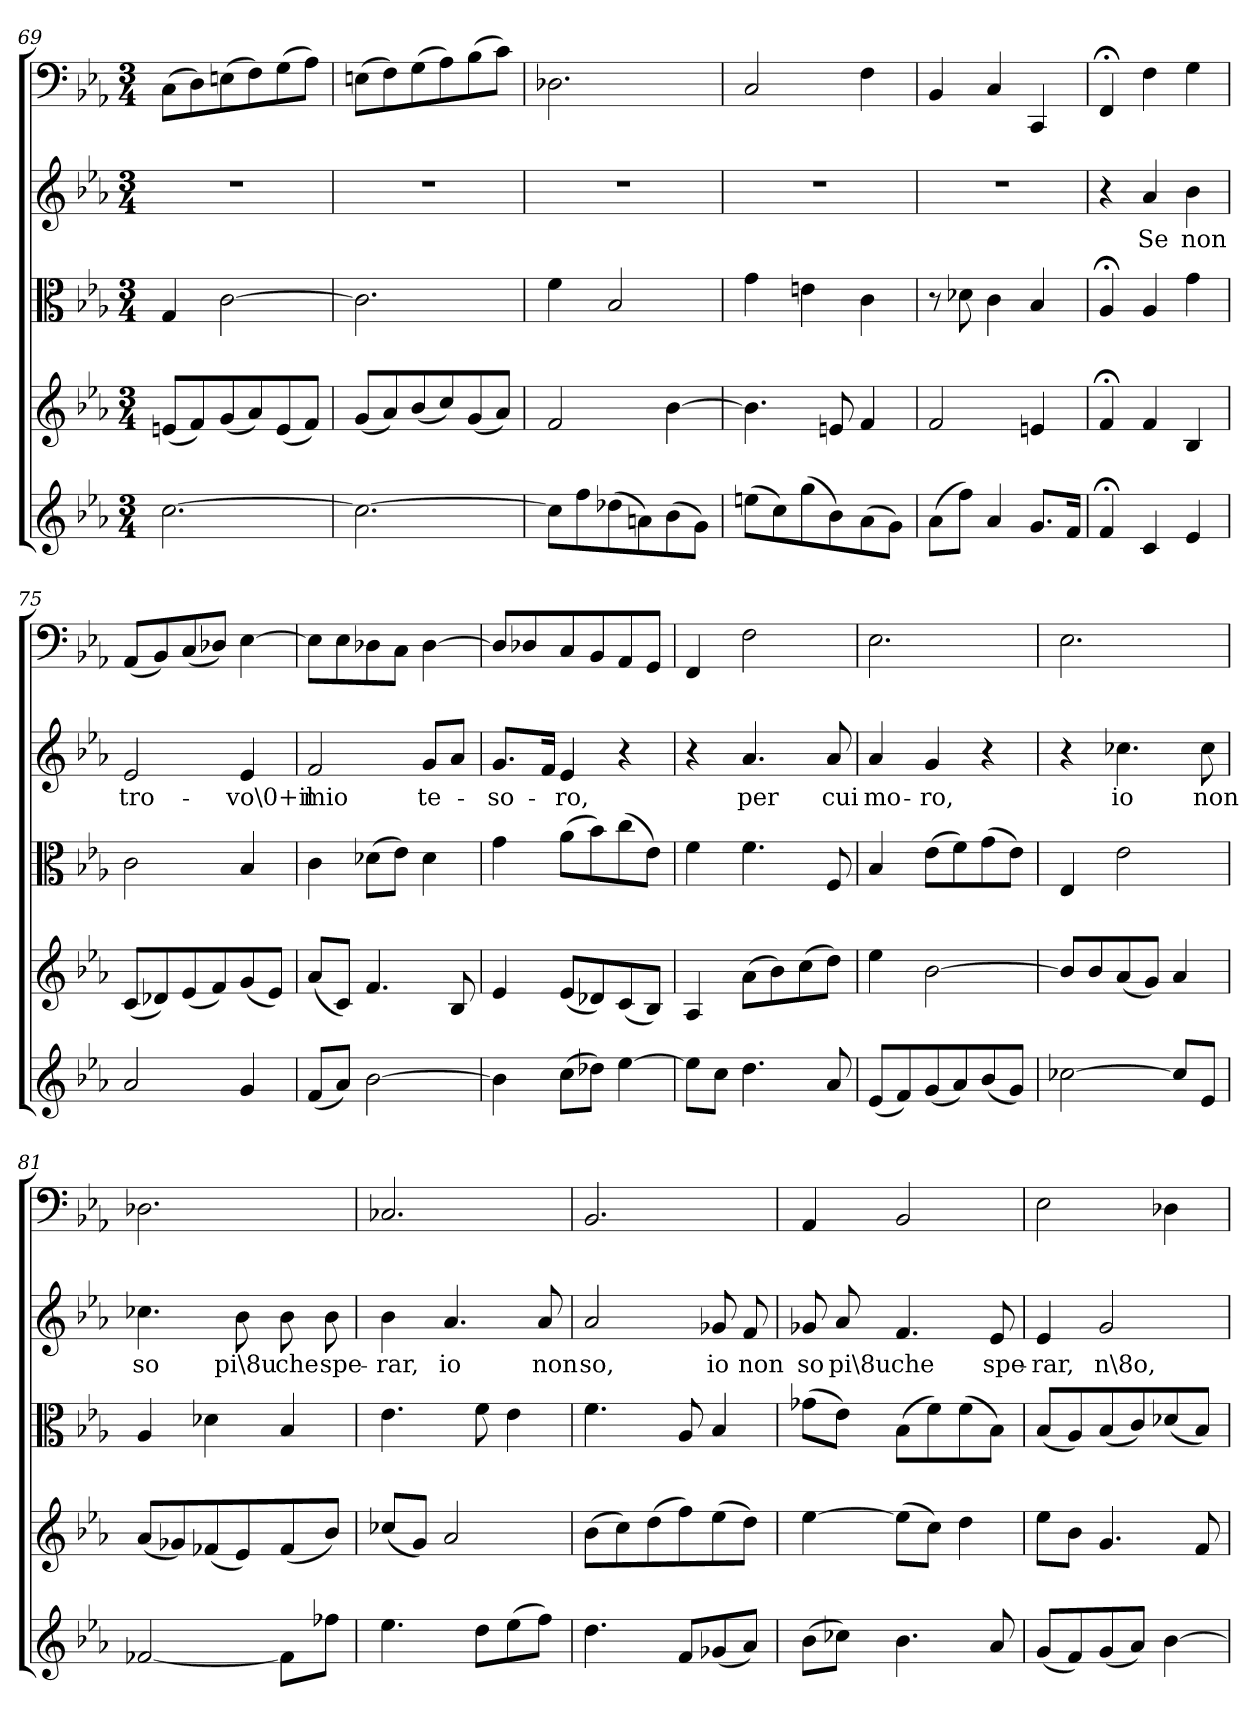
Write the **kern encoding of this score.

**kern	**kern	**kern	**kern	**text	**kern
*part5	*part4	*part3	*part2	*part2	*part1
*staff5	*staff4	*staff3	*staff2	*staff2	*staff1
*clefG2	*clefG2	*clefC3	*clefG2	*	*clefF4
*k[b-e-a-]	*k[b-e-a-]	*k[b-e-a-]	*k[b-e-a-]	*	*k[b-e-a-]
*c:	*c:	*c:	*c:	*	*c:
*M3/4	*M3/4	*M3/4	*M3/4	*	*M3/4
=69	=69	=69	=69	=69	=69
[2.cc\	(8en/L	4G/	2.r	.	(8C\L
.	8f/)	.	.	.	8D\)
.	(8g/	[2c\	.	.	(8En\
.	8a-/)	.	.	.	8F\)
.	(8e/	.	.	.	(8G\
.	8f/J)	.	.	.	8A-\J)
=70	=70	=70	=70	=70	=70
2.cc\_	(8g/L	2.c\]	2.r	.	(8En\L
.	8a-/)	.	.	.	8F\)
.	(8b-/	.	.	.	(8G\
.	8cc/)	.	.	.	8A-\)
.	(8g/	.	.	.	(8B-\
.	8a-/J)	.	.	.	8c\J)
=71	=71	=71	=71	=71	=71
8cc\L]	2f/	4f\	2.r	.	2.D-X\
8ff\	.	.	.	.	.
(8dd-X\	.	2B-/	.	.	.
8an\)	.	.	.	.	.
(8b-\	[4b-\	.	.	.	.
8g\J)	.	.	.	.	.
=72	=72	=72	=72	=72	=72
(8een\L	4.b-\]	4g\	2.r	.	2C/
8cc\)	.	.	.	.	.
(8gg\	.	4en\	.	.	.
8b-\)	8en/	.	.	.	.
(8a-\	4f/	4c\	.	.	4F\
8g\J)	.	.	.	.	.
=73	=73	=73	=73	=73	=73
(8a-\L	2f/	8r	2.r	.	4BB-/
8ff\J)	.	8d-X\	.	.	.
4a-/	.	4c\	.	.	4C/
8.g/L	4en/	4B-/	.	.	4CC/
16f/Jk	.	.	.	.	.
=74	=74	=74	=74	=74	=74
4f;</	4f;</	4A-;</	4r	.	4FF;</
4c/	4f/	4A-/	4a-/	Se	4F\
4e-/	4B-/	4g\	4b-\	non	4G\
=75	=75	=75	=75	=75	=75
2a-/	(8c/L	2c\	2e-/	tro-	(8AA-/L
.	8d-X/)	.	.	.	8BB-/)
.	(8e-/	.	.	.	(8C/
.	8f/)	.	.	.	8D-X/J)
4g/	(8g/	4B-/	4e-/	-vo\0+il	[4E-\
.	8e-/J)	.	.	.	.
=76	=76	=76	=76	=76	=76
(8f/L	(8a-/L	4c\	2f/	mio	8E-\L]
8a-/J)	8c/J)	.	.	.	8E-\
[2b-\	4.f/	(8d-X\L	.	.	8D-X\
.	.	8e-\J)	.	.	8C\J
.	.	4d-\	8g/L	te-	[4D-\
.	8B-/	.	8a-/J	.	.
=77	=77	=77	=77	=77	=77
4b-\]	4e-/	4g\	8.g/L	-so-	8D-/L]
.	.	.	.	.	8D-X/
.	.	.	16f/Jk	.	.
(8cc\L	(8e-/L	(8a-\L	4e-/	-ro,	8C/
8dd-X\J)	8d-X/)	8b-\)	.	.	8BB-/
[4ee-\	(8c/	(8cc\	4r	.	8AA-/
.	8B-/J)	8e-\J)	.	.	8GG/J
=78	=78	=78	=78	=78	=78
8ee-\L]	4A-/	4f\	4r	.	4FF/
8cc\J	.	.	.	.	.
4.dd\	(8a-\L	4.f\	4.a-/	per	2F\
.	8b-\)	.	.	.	.
.	(8cc\	.	.	.	.
8a-/	8dd\J)	8F/	8a-/	cui	.
=79	=79	=79	=79	=79	=79
(8e-/L	4ee-\	4B-/	4a-/	mo-	2.E-\
8f/)	.	.	.	.	.
(8g/	[2b-\	(8e-\L	4g/	-ro,	.
8a-/)	.	8f\)	.	.	.
(8b-/	.	(8g\	4r	.	.
8g/J)	.	8e-\J)	.	.	.
=80	=80	=80	=80	=80	=80
[2cc-X\	8b-/L]	4E-/	4r	.	2.E-\
.	8b-/	.	.	.	.
.	(8a-/	2e-\	4.cc-X\	io	.
.	8g/J)	.	.	.	.
8cc-/L]	4a-/	.	.	.	.
8e-/J	.	.	8cc-\	non	.
=81	=81	=81	=81	=81	=81
[2f-X/	(8a-/L	4A-/	4.cc-X\	so	2.D-X\
.	8g-X/)	.	.	.	.
.	(8f-X/	4d-X\	.	.	.
.	8e-/)	.	8b-\	pi\8u	.
8f-\L]	(8f-/	4B-/	8b-\	che	.
8ff-X\J	8b-/J)	.	8b-\	spe-	.
=82	=82	=82	=82	=82	=82
4.ee-\	(8cc-X/L	4.e-\	4b-\	-rar,	2.C-X/
.	8g/J)	.	.	.	.
.	2a-/	.	4.a-/	io	.
8dd\L	.	8f\	.	.	.
(8ee-\	.	4e-\	.	.	.
8ff\J)	.	.	8a-/	non	.
=83	=83	=83	=83	=83	=83
4.dd\	(8b-\L	4.f\	2a-/	so,	2.BB-/
.	8cc\)	.	.	.	.
.	(8dd\	.	.	.	.
8f/L	8ff\)	8A-/	.	.	.
(8g-X/	(8ee-\	4B-/	8g-X/	io	.
8a-/J)	8dd\J)	.	8f/	non	.
=84	=84	=84	=84	=84	=84
(8b-\L	[4ee-\	(8g-X\L	8g-X/	so	4AA-/
8cc-X\J)	.	8e-\J)	8a-/	pi\8u	.
4.b-\	(8ee-\L]	(8B-\L	4.f/	che	2BB-/
.	8cc\J)	8f\)	.	.	.
.	4dd\	(8f\	.	.	.
8a-/	.	8B-\J)	8e-/	spe-	.
=85	=85	=85	=85	=85	=85
(8g/L	8ee-\L	(8B-/L	4e-/	-rar,	2E-\
8f/)	8b-\J	8A-/)	.	.	.
(8g/	4.g/	(8B-/	2g/	n\8o,	.
8a-/J)	.	8c/)	.	.	.
[4b-\	.	(8d-X/	.	.	4D-X\
.	8f/	8B-/J)	.	.	.
=	=	=	=	=	=
*-	*-	*-	*-	*-	*-
